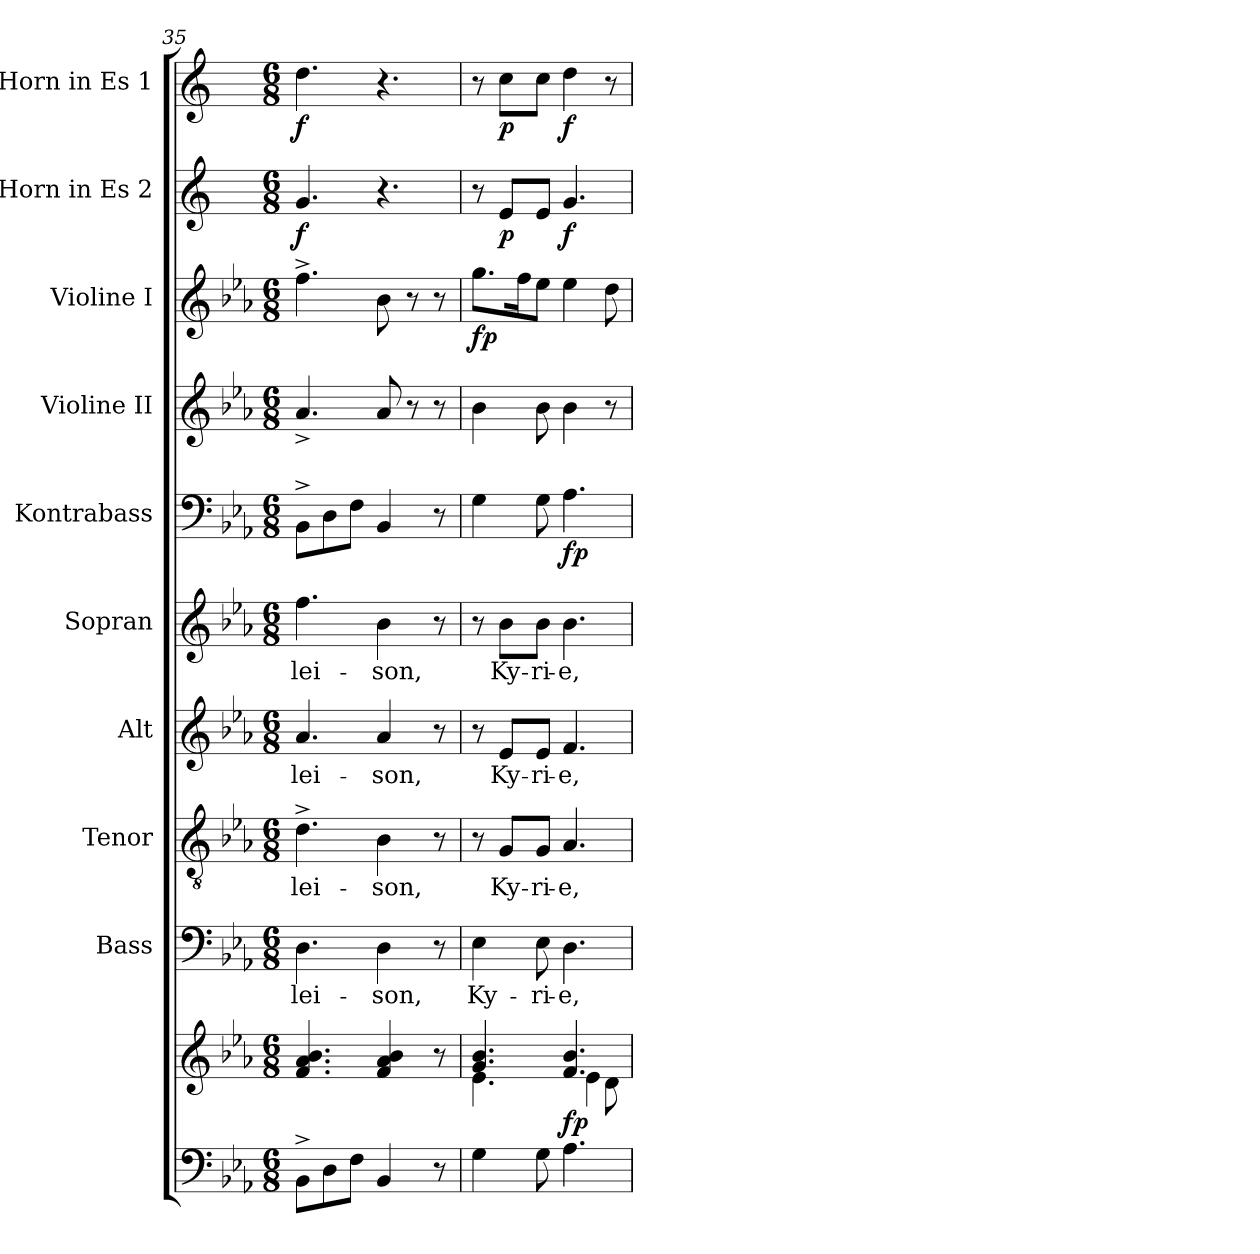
**kern	**kern	**dynam	**kern	**text	**kern	**text	**kern	**text	**kern	**text	**kern	**dynam	**kern	**kern	**dynam	**kern	**dynam	**kern	**dynam
*part10	*part10	*part10	*part9	*part9	*part8	*part8	*part7	*part7	*part6	*part6	*part5	*part5	*part4	*part3	*part3	*part2	*part2	*part1	*part1
*staff11	*staff10	*staff10/11	*staff9	*staff9	*staff8	*staff8	*staff7	*staff7	*staff6	*staff6	*staff5	*staff5	*staff4	*staff3	*staff3	*staff2	*staff2	*staff1	*staff1
*	*	*	*I"Bass	*	*I"Tenor	*	*I"Alt	*	*I"Sopran	*	*I"Kontrabass	*	*I"Violine II	*I"Violine I	*	*I"Horn in Es 2	*	*I"Horn in Es 1	*
*	*	*	*I'B.	*	*I'T.	*	*I'A.	*	*I'S.	*	*I'Kb.	*	*I'Vl. II	*I'Vl. I	*	*I'Hr. Es 2	*	*I'Hr. Es 1	*
!!LO:PB:g=z
*clefF4	*clefG2	*	*clefF4	*	*clefGv2	*	*clefG2	*	*clefG2	*	*clefF4	*	*clefG2	*clefG2	*	*clefG2	*	*clefG2	*
*	*	*	*	*	*	*	*	*	*	*	*ITrd7c12	*	*	*	*	*ITrd5c9	*	*ITrd5c9	*
*k[b-e-a-]	*k[b-e-a-]	*	*k[b-e-a-]	*	*k[b-e-a-]	*	*k[b-e-a-]	*	*k[b-e-a-]	*	*k[b-e-a-]	*	*k[b-e-a-]	*k[b-e-a-]	*	*k[b-e-a-]	*	*k[b-e-a-]	*
*E-:	*E-:	*	*E-:	*	*E-:	*	*E-:	*	*E-:	*	*E-:	*	*E-:	*E-:	*	*E-:	*	*E-:	*
*M6/8	*M6/8	*	*M6/8	*	*M6/8	*	*M6/8	*	*M6/8	*	*M6/8	*	*M6/8	*M6/8	*	*M6/8	*	*M6/8	*
=35	=35	=35	=35	=35	=35	=35	=35	=35	=35	=35	=35	=35	=35	=35	=35	=35	=35	=35	=35
!	!	!	!	!LO:LY:b	!	!LO:LY:b	!	!LO:LY:b	!	!LO:LY:b	!	!	!	!	!	!	!LO:DY:b	!	!LO:DY:b
8BB-^>\L	4.f/ 4.a-/ 4.b-/	.	4.D\	-lei-	4.d^>\	-lei-	4.a-/	-lei-	4.ff\	-lei-	8BBB-^>\L	.	4.a-^</	4.ff^>\	.	4.B-/	f	4.f\	f
8D\	.	.	.	.	.	.	.	.	.	.	8DD\	.	.	.	.	.	.	.	.
8F\J	.	.	.	.	.	.	.	.	.	.	8FF\J	.	.	.	.	.	.	.	.
!	!	!	!	!LO:LY:b	!	!LO:LY:b	!	!LO:LY:b	!	!LO:LY:b	!	!	!	!	!	!	!	!	!
4BB-/	4f/ 4a-/ 4b-/	.	4D\	-son,	4B-\	-son,	4a-/	-son,	4b-\	-son,	4BBB-/	.	8a-/	8b-\	.	4.r	.	4.r	.
.	.	.	.	.	.	.	.	.	.	.	.	.	8r	8r	.	.	.	.	.
8r	8r	.	8r	.	8r	.	8r	.	8r	.	8r	.	8r	8r	.	.	.	.	.
=36	=36	=36	=36	=36	=36	=36	=36	=36	=36	=36	=36	=36	=36	=36	=36	=36	=36	=36	=36
*	*^	*	*	*	*	*	*	*	*	*	*	*	*	*	*	*	*	*	*
!	!	!	!	!	!LO:LY:b	!	!	!	!	!	!	!	!	!	!	!LO:DY:b	!	!	!	!
4G\	4.g/ 4.b-/	4.e-\	.	4E-\	Ky-	8r	.	8r	.	8r	.	4GG\	.	4b-\	8.gg\L	fp	8r	.	8r	.
!	!	!	!	!	!	!	!LO:LY:b	!	!LO:LY:b	!	!LO:LY:b	!	!	!	!	!	!	!LO:DY:b	!	!LO:DY:b
.	.	.	.	.	.	8G/L	Ky-	8e-/L	Ky-	8b-\L	Ky-	.	.	.	.	.	8G/L	p	8e-\L	p
.	.	.	.	.	.	.	.	.	.	.	.	.	.	.	16ff\k	.	.	.	.	.
!	!	!	!	!	!LO:LY:b	!	!LO:LY:b	!	!LO:LY:b	!	!LO:LY:b	!	!	!	!	!	!	!	!	!
8G\	.	.	.	8E-\	-ri-	8G/J	-ri-	8e-/J	-ri-	8b-\J	-ri-	8GG\	.	8b-\	8ee-\J	.	8G/J	.	8e-\J	.
!	!	!	!LO:DY:a=2	!	!LO:LY:b	!	!LO:LY:b	!	!LO:LY:b	!	!LO:LY:b	!	!LO:DY:b	!	!	!	!	!LO:DY:b	!	!LO:DY:b
4.A-\	4.f/ 4.b-/	4e-\	fp	4.D\	-e,	4.A-/	-e,	4.f/	-e,	4.b-\	-e,	4.AA-\	fp	4b-\	4ee-\	.	4.B-/	f	4f\	f
.	.	8d\	.	.	.	.	.	.	.	.	.	.	.	8r	8dd\	.	.	.	8r	.
*	*v	*v	*	*	*	*	*	*	*	*	*	*	*	*	*	*	*	*	*	*
=	=	=	=	=	=	=	=	=	=	=	=	=	=	=	=	=	=	=	=
*-	*-	*-	*-	*-	*-	*-	*-	*-	*-	*-	*-	*-	*-	*-	*-	*-	*-	*-	*-
